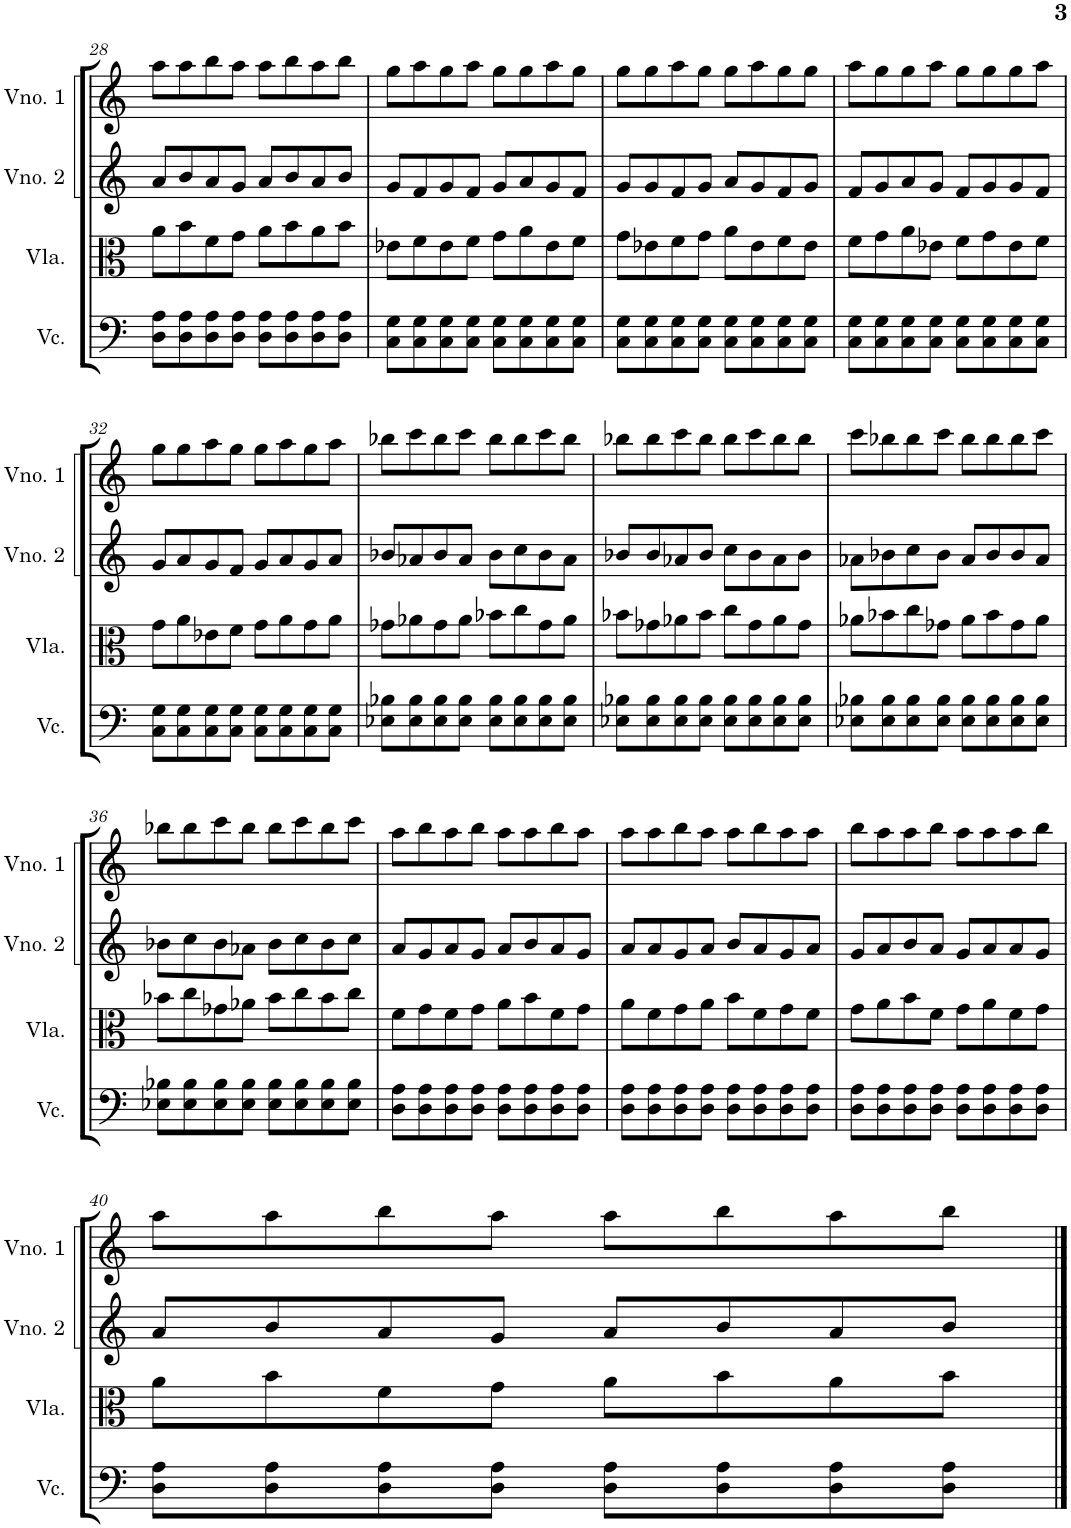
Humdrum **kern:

**kern	**kern	**kern	**kern
*part4	*part3	*part2	*part1
*staff4	*staff3	*staff2	*staff1
*I"Violoncelo	*I"Viola	*I"Violino 2	*I"Violino 1
*I'Vc.	*I'Vla.	*I'Vno. 2	*I'Vno. 1
!!LO:PB:g=z
*clefF4	*clefC3	*clefG2	*clefG2
*k[]	*k[]	*k[]	*k[]
*M4/4	*M4/4	*M4/4	*M4/4
=28	=28	=28	=28
8D\ 8A\L	8a\L	8a/L	8aa\L
8D\ 8A\	8b\	8b/	8aa\
8D\ 8A\	8f\	8a/	8bb\
8D\ 8A\J	8g\J	8g/J	8aa\J
8D\ 8A\L	8a\L	8a/L	8aa\L
8D\ 8A\	8b\	8b/	8bb\
8D\ 8A\	8a\	8a/	8aa\
8D\ 8A\J	8b\J	8b/J	8bb\J
=29	=29	=29	=29
8C\ 8G\L	8e-X\L	8g/L	8gg\L
8C\ 8G\	8f\	8f/	8aa\
8C\ 8G\	8e-\	8g/	8gg\
8C\ 8G\J	8f\J	8f/J	8aa\J
8C\ 8G\L	8g\L	8g/L	8gg\L
8C\ 8G\	8a\	8a/	8gg\
8C\ 8G\	8e-\	8g/	8aa\
8C\ 8G\J	8f\J	8f/J	8gg\J
=30	=30	=30	=30
8C\ 8G\L	8g\L	8g/L	8gg\L
8C\ 8G\	8e-X\	8g/	8gg\
8C\ 8G\	8f\	8f/	8aa\
8C\ 8G\J	8g\J	8g/J	8gg\J
8C\ 8G\L	8a\L	8a/L	8gg\L
8C\ 8G\	8e-\	8g/	8aa\
8C\ 8G\	8f\	8f/	8gg\
8C\ 8G\J	8e-\J	8g/J	8gg\J
=31	=31	=31	=31
8C\ 8G\L	8f\L	8f/L	8aa\L
8C\ 8G\	8g\	8g/	8gg\
8C\ 8G\	8a\	8a/	8gg\
8C\ 8G\J	8e-X\J	8g/J	8aa\J
8C\ 8G\L	8f\L	8f/L	8gg\L
8C\ 8G\	8g\	8g/	8gg\
8C\ 8G\	8e-\	8g/	8gg\
8C\ 8G\J	8f\J	8f/J	8aa\J
!!LO:LB:g=z
=32	=32	=32	=32
8C\ 8G\L	8g\L	8g/L	8gg\L
8C\ 8G\	8a\	8a/	8gg\
8C\ 8G\	8e-X\	8g/	8aa\
8C\ 8G\J	8f\J	8f/J	8gg\J
8C\ 8G\L	8g\L	8g/L	8gg\L
8C\ 8G\	8a\	8a/	8aa\
8C\ 8G\	8g\	8g/	8gg\
8C\ 8G\J	8a\J	8a/J	8aa\J
=33	=33	=33	=33
8E-X\ 8B-X\L	8g-X\L	8b-X/L	8bb-X\L
8E-\ 8B-\	8a-X\	8a-X/	8ccc\
8E-\ 8B-\	8g-\	8b-/	8bb-\
8E-\ 8B-\J	8a-\J	8a-/J	8ccc\J
8E-\ 8B-\L	8b-X\L	8b-\L	8bb-\L
8E-\ 8B-\	8cc\	8cc\	8bb-\
8E-\ 8B-\	8g-\	8b-\	8ccc\
8E-\ 8B-\J	8a-\J	8a-\J	8bb-\J
=34	=34	=34	=34
8E-X\ 8B-X\L	8b-X\L	8b-X/L	8bb-X\L
8E-\ 8B-\	8g-X\	8b-/	8bb-\
8E-\ 8B-\	8a-X\	8a-X/	8ccc\
8E-\ 8B-\J	8b-\J	8b-/J	8bb-\J
8E-\ 8B-\L	8cc\L	8cc\L	8bb-\L
8E-\ 8B-\	8g-\	8b-\	8ccc\
8E-\ 8B-\	8a-\	8a-\	8bb-\
8E-\ 8B-\J	8g-\J	8b-\J	8bb-\J
=35	=35	=35	=35
8E-X\ 8B-X\L	8a-X\L	8a-X\L	8ccc\L
8E-\ 8B-\	8b-X\	8b-X\	8bb-X\
8E-\ 8B-\	8cc\	8cc\	8bb-\
8E-\ 8B-\J	8g-X\J	8b-\J	8ccc\J
8E-\ 8B-\L	8a-\L	8a-/L	8bb-\L
8E-\ 8B-\	8b-\	8b-/	8bb-\
8E-\ 8B-\	8g-\	8b-/	8bb-\
8E-\ 8B-\J	8a-\J	8a-/J	8ccc\J
!!LO:LB:g=z
=36	=36	=36	=36
8E-X\ 8B-X\L	8b-X\L	8b-X\L	8bb-X\L
8E-\ 8B-\	8cc\	8cc\	8bb-\
8E-\ 8B-\	8g-X\	8b-\	8ccc\
8E-\ 8B-\J	8a-X\J	8a-X\J	8bb-\J
8E-\ 8B-\L	8b-\L	8b-\L	8bb-\L
8E-\ 8B-\	8cc\	8cc\	8ccc\
8E-\ 8B-\	8b-\	8b-\	8bb-\
8E-\ 8B-\J	8cc\J	8cc\J	8ccc\J
=37	=37	=37	=37
8D\ 8A\L	8f\L	8a/L	8aa\L
8D\ 8A\	8g\	8g/	8bb\
8D\ 8A\	8f\	8a/	8aa\
8D\ 8A\J	8g\J	8g/J	8bb\J
8D\ 8A\L	8a\L	8a/L	8aa\L
8D\ 8A\	8b\	8b/	8aa\
8D\ 8A\	8f\	8a/	8bb\
8D\ 8A\J	8g\J	8g/J	8aa\J
=38	=38	=38	=38
8D\ 8A\L	8a\L	8a/L	8aa\L
8D\ 8A\	8f\	8a/	8aa\
8D\ 8A\	8g\	8g/	8bb\
8D\ 8A\J	8a\J	8a/J	8aa\J
8D\ 8A\L	8b\L	8b/L	8aa\L
8D\ 8A\	8f\	8a/	8bb\
8D\ 8A\	8g\	8g/	8aa\
8D\ 8A\J	8f\J	8a/J	8aa\J
=39	=39	=39	=39
8D\ 8A\L	8g\L	8g/L	8bb\L
8D\ 8A\	8a\	8a/	8aa\
8D\ 8A\	8b\	8b/	8aa\
8D\ 8A\J	8f\J	8a/J	8bb\J
8D\ 8A\L	8g\L	8g/L	8aa\L
8D\ 8A\	8a\	8a/	8aa\
8D\ 8A\	8f\	8a/	8aa\
8D\ 8A\J	8g\J	8g/J	8bb\J
!!LO:LB:g=z
=40	=40	=40	=40
8D\ 8A\L	8a\L	8a/L	8aa\L
8D\ 8A\	8b\	8b/	8aa\
8D\ 8A\	8f\	8a/	8bb\
8D\ 8A\J	8g\J	8g/J	8aa\J
8D\ 8A\L	8a\L	8a/L	8aa\L
8D\ 8A\	8b\	8b/	8bb\
8D\ 8A\	8a\	8a/	8aa\
8D\ 8A\J	8b\J	8b/J	8bb\J
==	==	==	==
*-	*-	*-	*-
